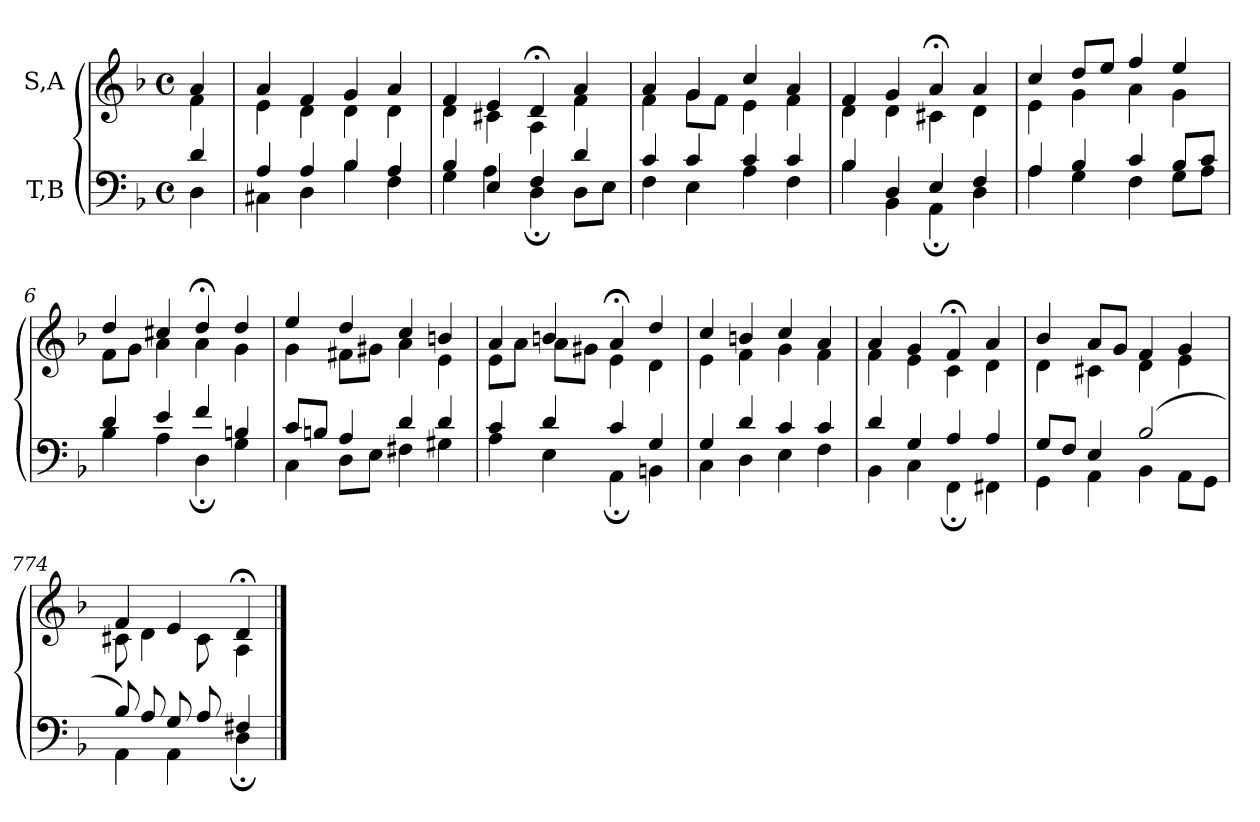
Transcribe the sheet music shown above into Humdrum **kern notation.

**kern	**kern
*part2	*part1
*staff2	*staff1
*I"T,B	*I"S,A
*clefF4	*clefG2
*k[b-]	*k[b-]
*M4/4	*M4/4
*met(c)	*met(c)
=	=
*^	*^
4d	4D	4a	4f
=1	=1	=1	=1
4A	4C#X	4a	4e
4A	4D	4f	4d
4B-	4B-	4g	4d
4A	4F	4a	4d
=2	=2	=2	=2
4B-	4G	4f	4d
4E	4A	4e	4c#X
4F	4D;	4d;<	4A
4d	8DL	4a	4f
.	8EJ	.	.
=3	=3	=3	=3
4c	4F	4a	4f
4c	4E	4g	8gL
.	.	.	8fJ
4c	4A	4cc	4e
4c	4F	4a	4f
=4	=4	=4	=4
4B-	4B-	4f	4d
4D	4BB-	4g	4d
4E	4AA;	4a;<	4c#X
4F	4D	4a	4d
=5	=5	=5	=5
4A	4A	4cc	4e
4B-	4G	8ddL	4g
.	.	8eeJ	.
4c	4F	4ff	4a
8B-L	8GL	4ee	4g
8cJ	8AJ	.	.
=6	=6	=6	=6
4d	4B-	4dd	8fL
.	.	.	8gJ
4e	4A	4cc#X	4a
4f	4D;	4dd;<	4a
4Bn	4G	4dd	4g
=7	=7	=7	=7
8cL	4C	4ee	4g
8BnJ	.	.	.
4A	8DL	4dd	8f#XL
.	8EJ	.	8g#XJ
4d	4F#X	4cc	4a
4d	4G#X	4bn	4e
=8	=8	=8	=8
4c	4A	4a	8eL
.	.	.	8aJ
4d	4E	4bn	8aL
.	.	.	8g#XJ
4c	4AA;	4a;<	4e
4G	4BBn	4dd	4d
=9	=9	=9	=9
4G	4C	4cc	4e
4d	4D	4bn	4f
4c	4E	4cc	4g
4c	4F	4a	4f
=10	=10	=10	=10
4d	4BB-	4a	4f
4G	4C	4g	4e
4A	4FF;	4f;<	4c
4A	4FF#X	4a	4d
=11	=11	=11	=11
8GL	4GG	4b-	4d
8FJ	.	.	.
4E	4AA	8aL	4c#X
.	.	8gJ	.
(>2B-	4BB-	4f	4d
.	8AAL	4g	4e
.	8GGJ	.	.
=774	=774	=774	=774
8B-)	4AA	4f	8c#X
8A	.	.	4d
8G	4AA	4e	.
8A	.	.	8c#
4F#X	4D;	4d;<	4A
*v	*v	*	*
*	*v	*v
==	==
*-	*-
